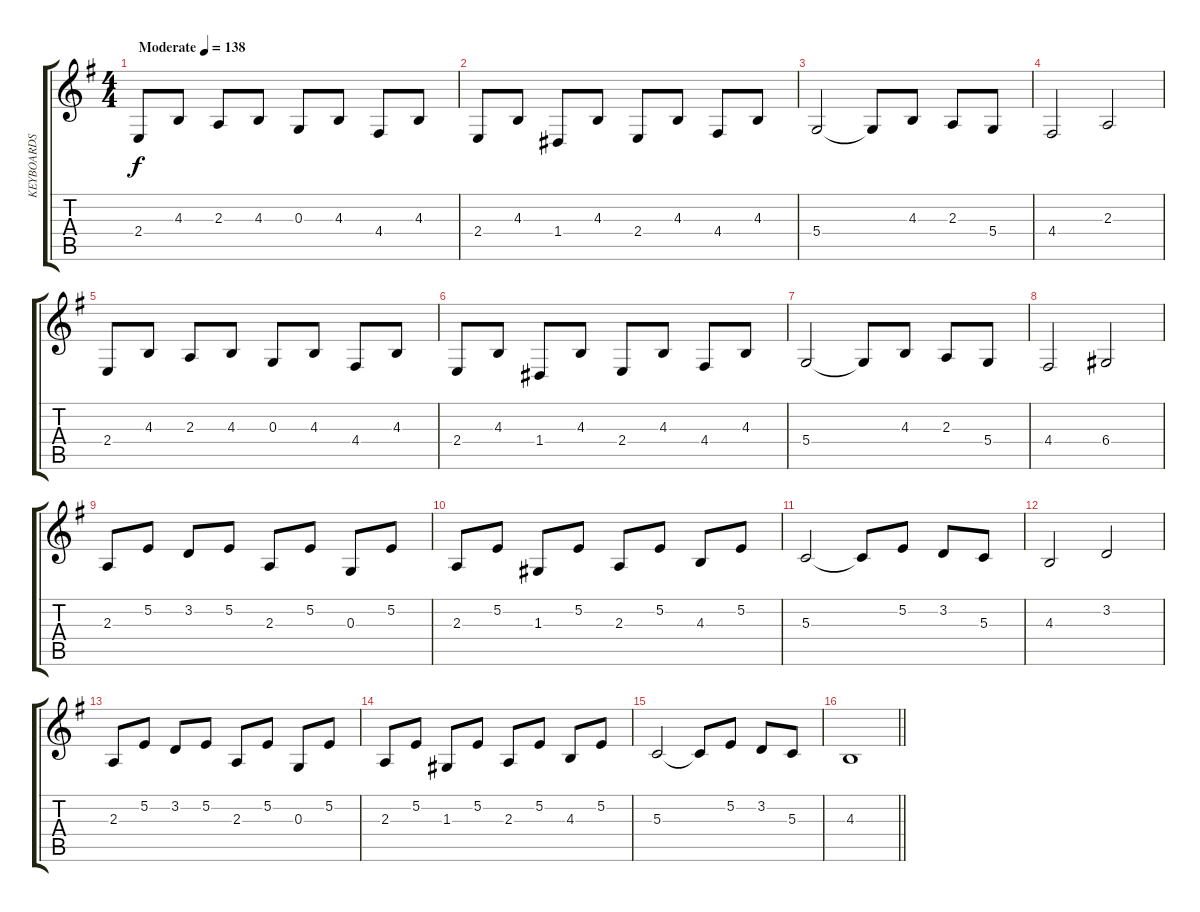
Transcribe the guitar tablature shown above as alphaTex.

\track ("KEYBOARDS" "KEYBOARDS") {instrument synthstrings1}
\staff {score tabs}
\tuning (E4 B3 G3 D3 A2 E2) {hide}
\ts (4 4)
\tempo (138 "Moderate")
\clef g2
\ks eminor
2.4.8{dy f instrument synthstrings1} 4.3.8 2.3.8 4.3.8 0.3.8 4.3.8 4.4.8 4.3.8 |
2.4.8 4.3.8 1.4.8 4.3.8 2.4.8 4.3.8 4.4.8 4.3.8 |
5.4.2 5.4{t}.8 4.3.8 2.3.8 5.4.8 |
4.4.2 2.3.2 |
2.4.8 4.3.8 2.3.8 4.3.8 0.3.8 4.3.8 4.4.8 4.3.8 |
2.4.8 4.3.8 1.4.8 4.3.8 2.4.8 4.3.8 4.4.8 4.3.8 |
5.4.2 5.4{t}.8 4.3.8 2.3.8 5.4.8 |
4.4.2 6.4.2 |
2.3.8 5.2.8 3.2.8 5.2.8 2.3.8 5.2.8 0.3.8 5.2.8 |
2.3.8 5.2.8 1.3.8 5.2.8 2.3.8 5.2.8 4.3.8 5.2.8 |
5.3.2 5.3{t}.8 5.2.8 3.2.8 5.3.8 |
4.3.2 3.2.2 |
2.3.8 5.2.8 3.2.8 5.2.8 2.3.8 5.2.8 0.3.8 5.2.8 |
2.3.8 5.2.8 1.3.8 5.2.8 2.3.8 5.2.8 4.3.8 5.2.8 |
5.3.2 5.3{t}.8 5.2.8 3.2.8 5.3.8 |
\barLineRight lightlight
4.3.1
